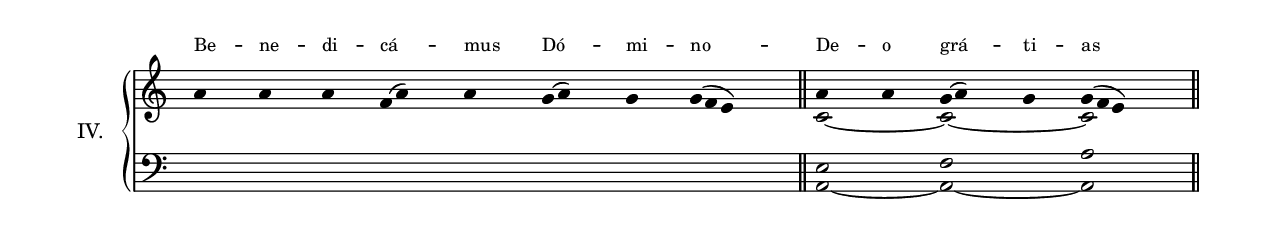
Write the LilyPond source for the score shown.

\version "2.18"
\include "gregorian.ly"
\include "noh2.ily"

%Page reference: page v.90
%(volume.page)

global = {
 \key e \phrygian
 \cadenzaOn 
 \override Glissando #'thickness = #2.0
}

chantText = \lyricmode {
Be -- ne -- di -- cá -- mus Dó -- mi -- no -- 
De -- o grá -- ti -- as }

chantMusic = {
\tieDown    a'4 a'4 a'4 f'4 ( a'4)
 a'4 g'4 ( a'4) g'4 g'4 ( f'4 e'4) \finalis
 a'4 a'4 g'4 ( a'4) g'4 g'4 ( f'4 e'4) \finalis

}

altoMusic = {
s2*12/2 \finalis
c'2 ~ c'2*3/2 ~ c'2*3/2 \finalis
}

tenorMusic = {
s2*12/2 \finalis
e2 f2*3/2 a2*3/2 \finalis
}

bassMusic = {
s2*12/2 \finalis
a,2 ~ a,2*3/2 ~ a,2*3/2 \finalis
}

voiceLines = {
\voiceLineStyle
}

\score{
  <<
    \new Lyrics
    \new GrandStaff <<
      \set GrandStaff.autoBeaming = ##f
      \set GrandStaff.instrumentName = \markup \center-column {
        "IV."
      }
      \new Staff = up <<
        \new Voice = "chant" {
          \voiceOne \global \chantMusic
        }
        \new Voice {
          \voiceTwo \global \altoMusic
        }
      >>

      \new Staff = down <<
        \clef bass
        \new Voice {
          \voiceOne \global \tenorMusic
        }
        \new Voice {
          \voiceTwo \global \bassMusic
        }
	\new Voice {
        \voiceThree \global \voiceLines
        }
      >>
    >>
    \context Lyrics {
      \lyricsto chant {
      \chantText
    }
    }
  >>
  \layout{
  }
  
}
